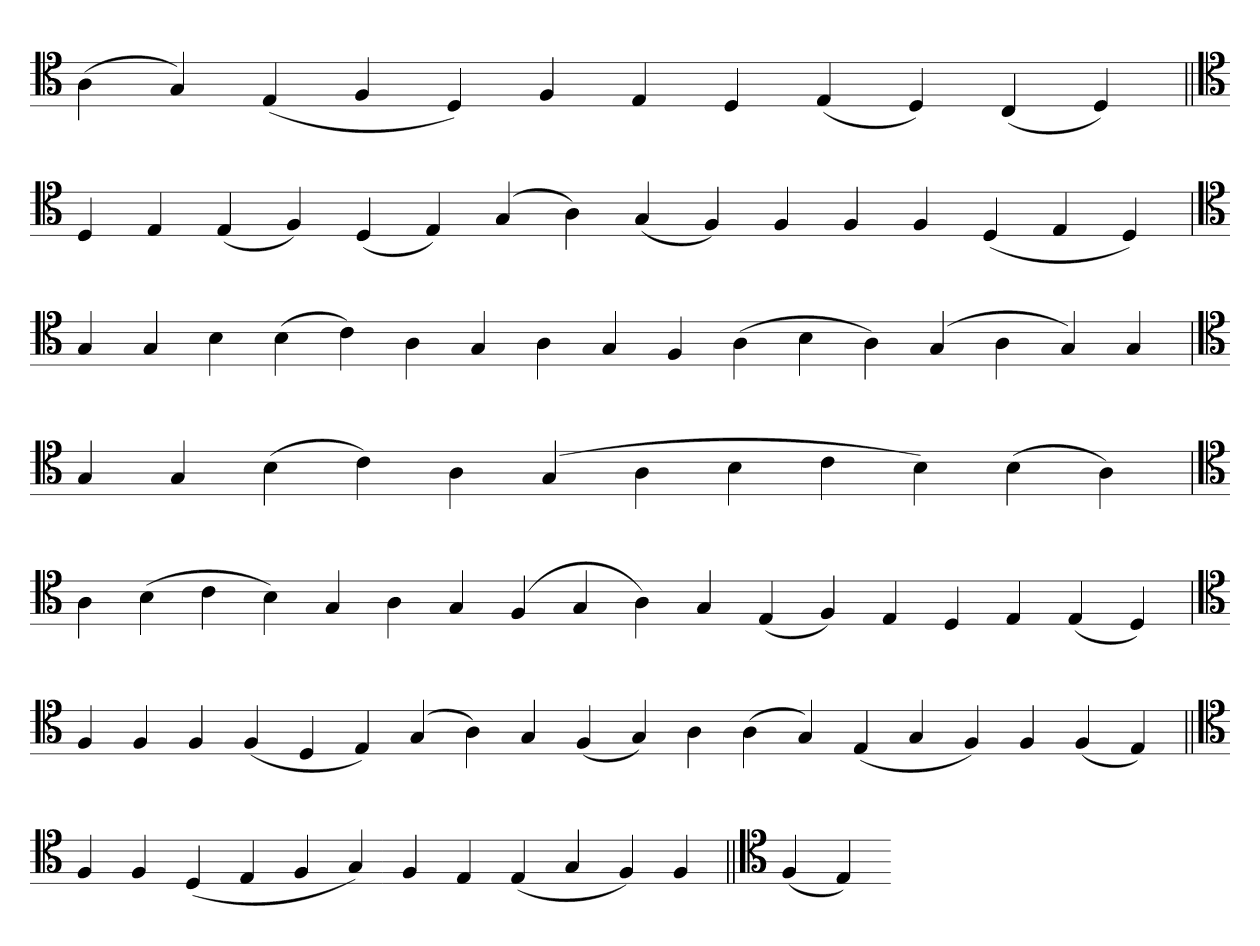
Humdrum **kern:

**kern
*part1
*staff1
*clefC4
=
(4A
4G)
(4E
4F
4D)
4F
4E
4D
(4E
4D)
(4C
4D)
=||
*clefC4
4D
4E
(4E
4F)
(4D
4E)
(4G
4A)
(4G
4F)
4F
4F
4F
(4D
4E
4D)
=`
*clefC4
4G
4G
4B
(4B
4c)
4A
4G
4A
4G
4F
(4A
4B
4A)
(4G
4A
4G)
4G
=
*clefC4
4G
4G
(4B
4c)
4A
(4G
4A
4B
4c
4B)
(4B
4A)
='
*clefC4
4A
(4B
4c
4B)
4G
4A
4G
(4F
4G
4A)
4G
(4E
4F)
4E
4D
4E
(4E
4D)
=`
*clefC4
4F
4F
4F
(4F
4D
4E)
(4G
4A)
4G
(4F
4G)
4A
(4A
4G)
(4E
4G
4F)
4F
(4F
4E)
=||
*clefC4
4F
4F
(4D
4E
4F
4G)
4F
4E
(4E
4G
4F)
4F
=||
*clefC4
(4F
4E)
=-
*-
